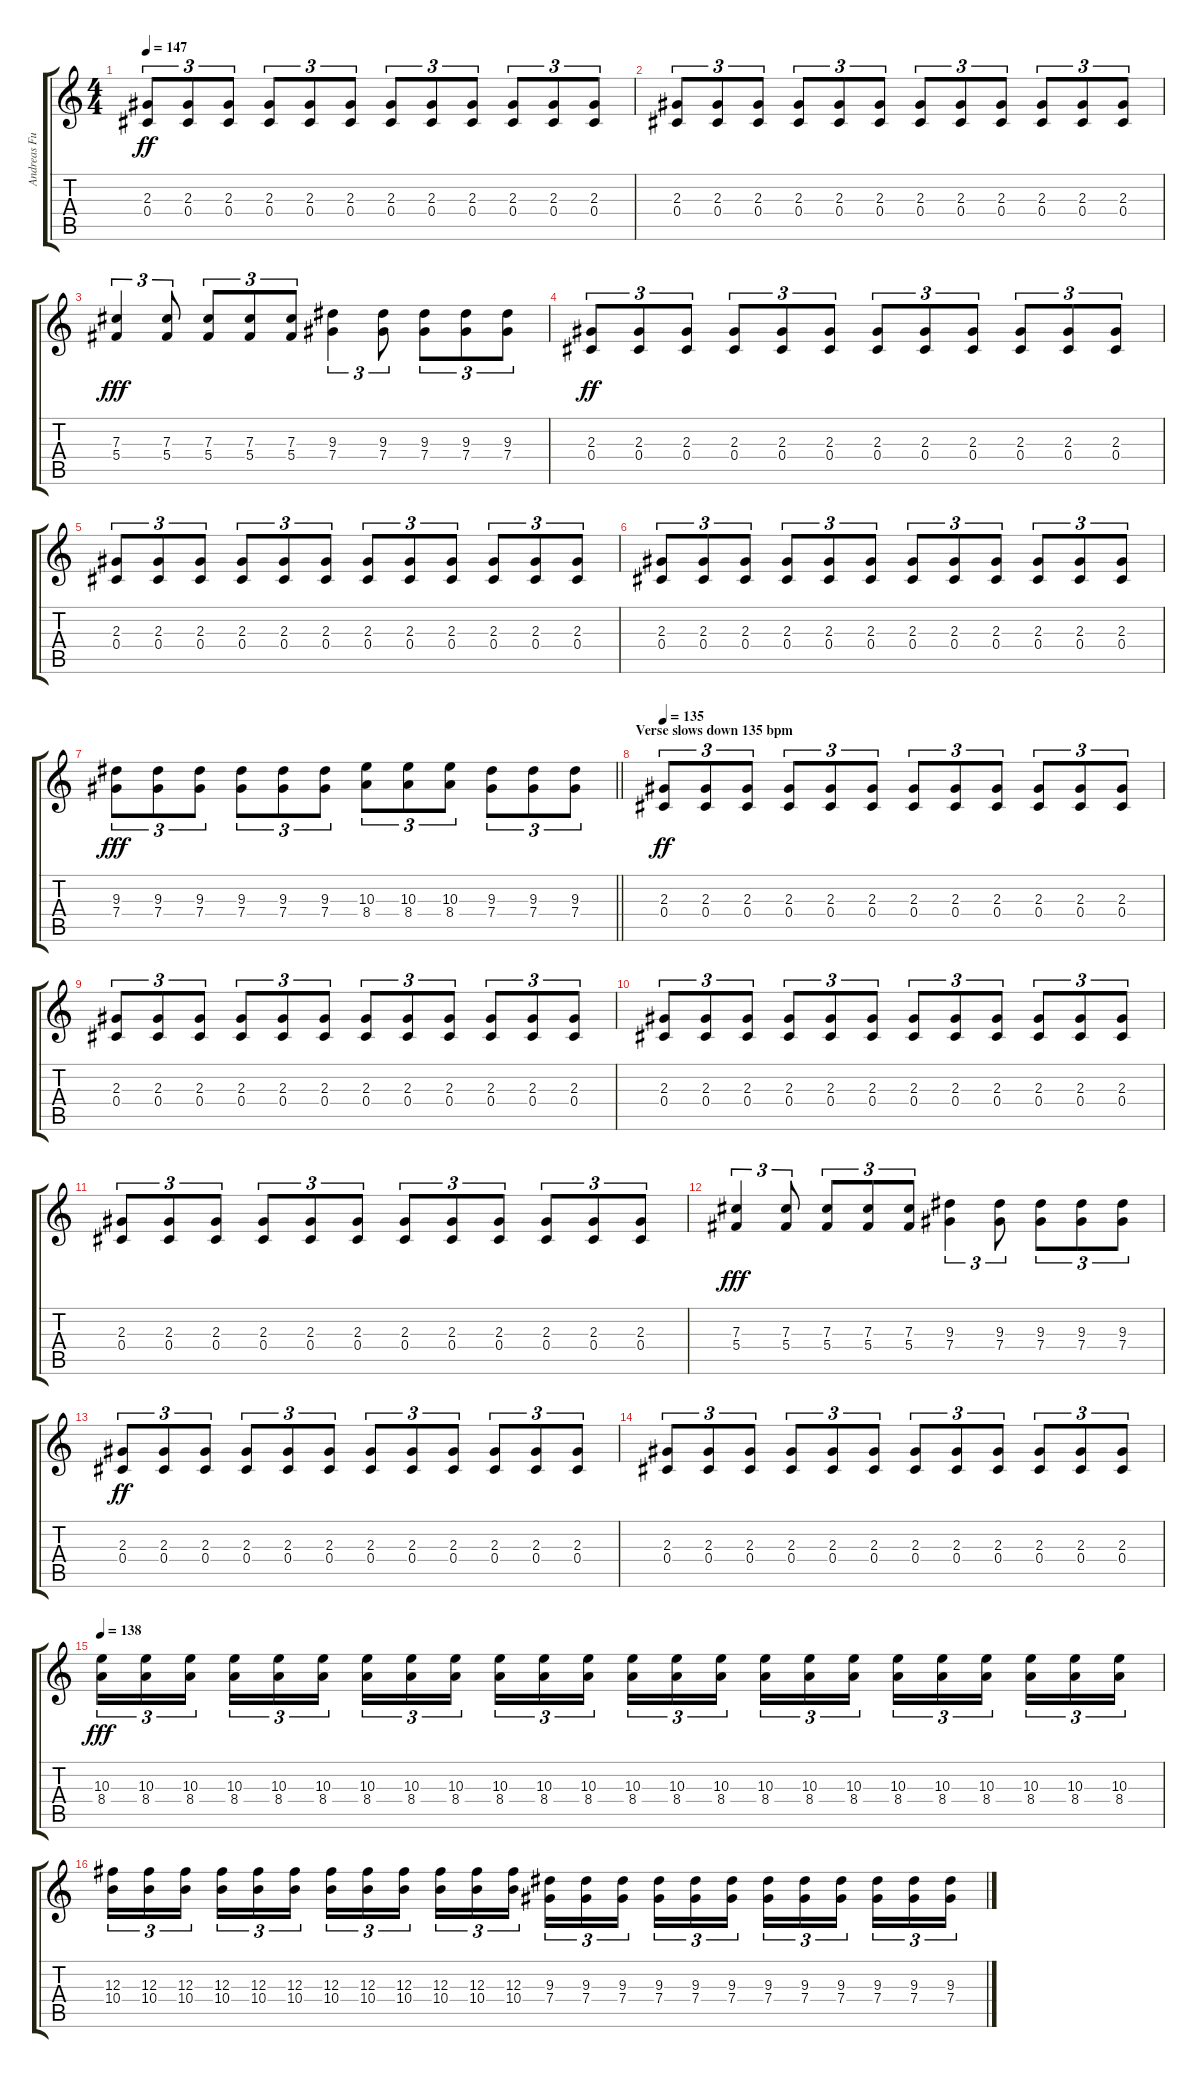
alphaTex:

\track ("Andreas Fullmestad (D# Tuning)" "Andreas Fu") {instrument distortionguitar}
\staff {score tabs}
\tuning (Eb4 Bb3 Gb3 Db3 Ab2 Eb2) {hide}
\ts (4 4)
\tempo 147
\clef g2
\ks c
(2.3 0.4).8{tu (3 2) dy ff} (2.3 0.4).8{tu (3 2)} (2.3 0.4).8{tu (3 2)} (2.3 0.4).8{tu (3 2)} (2.3 0.4).8{tu (3 2)} (2.3 0.4).8{tu (3 2)} (2.3 0.4).8{tu (3 2)} (2.3 0.4).8{tu (3 2)} (2.3 0.4).8{tu (3 2)} (2.3 0.4).8{tu (3 2)} (2.3 0.4).8{tu (3 2)} (2.3 0.4).8{tu (3 2)} |
(2.3 0.4).8{tu (3 2)} (2.3 0.4).8{tu (3 2)} (2.3 0.4).8{tu (3 2)} (2.3 0.4).8{tu (3 2)} (2.3 0.4).8{tu (3 2)} (2.3 0.4).8{tu (3 2)} (2.3 0.4).8{tu (3 2)} (2.3 0.4).8{tu (3 2)} (2.3 0.4).8{tu (3 2)} (2.3 0.4).8{tu (3 2)} (2.3 0.4).8{tu (3 2)} (2.3 0.4).8{tu (3 2)} |
(7.3 5.4).4{tu (3 2) dy fff} (7.3 5.4).8{tu (3 2)} (7.3 5.4).8{tu (3 2)} (7.3 5.4).8{tu (3 2)} (7.3 5.4).8{tu (3 2)} (9.3 7.4).4{tu (3 2)} (9.3 7.4).8{tu (3 2)} (9.3 7.4).8{tu (3 2)} (9.3 7.4).8{tu (3 2)} (9.3 7.4).8{tu (3 2)} |
(2.3 0.4).8{tu (3 2) dy ff} (2.3 0.4).8{tu (3 2)} (2.3 0.4).8{tu (3 2)} (2.3 0.4).8{tu (3 2)} (2.3 0.4).8{tu (3 2)} (2.3 0.4).8{tu (3 2)} (2.3 0.4).8{tu (3 2)} (2.3 0.4).8{tu (3 2)} (2.3 0.4).8{tu (3 2)} (2.3 0.4).8{tu (3 2)} (2.3 0.4).8{tu (3 2)} (2.3 0.4).8{tu (3 2)} |
(2.3 0.4).8{tu (3 2)} (2.3 0.4).8{tu (3 2)} (2.3 0.4).8{tu (3 2)} (2.3 0.4).8{tu (3 2)} (2.3 0.4).8{tu (3 2)} (2.3 0.4).8{tu (3 2)} (2.3 0.4).8{tu (3 2)} (2.3 0.4).8{tu (3 2)} (2.3 0.4).8{tu (3 2)} (2.3 0.4).8{tu (3 2)} (2.3 0.4).8{tu (3 2)} (2.3 0.4).8{tu (3 2)} |
(2.3 0.4).8{tu (3 2)} (2.3 0.4).8{tu (3 2)} (2.3 0.4).8{tu (3 2)} (2.3 0.4).8{tu (3 2)} (2.3 0.4).8{tu (3 2)} (2.3 0.4).8{tu (3 2)} (2.3 0.4).8{tu (3 2)} (2.3 0.4).8{tu (3 2)} (2.3 0.4).8{tu (3 2)} (2.3 0.4).8{tu (3 2)} (2.3 0.4).8{tu (3 2)} (2.3 0.4).8{tu (3 2)} |
\barLineRight lightlight
(9.3 7.4).8{tu (3 2) dy fff} (9.3 7.4).8{tu (3 2)} (9.3 7.4).8{tu (3 2)} (9.3 7.4).8{tu (3 2)} (9.3 7.4).8{tu (3 2)} (9.3 7.4).8{tu (3 2)} (10.3 8.4).8{tu (3 2)} (10.3 8.4).8{tu (3 2)} (10.3 8.4).8{tu (3 2)} (9.3 7.4).8{tu (3 2)} (9.3 7.4).8{tu (3 2)} (9.3 7.4).8{tu (3 2)} |
\section ("" "Verse slows down 135 bpm")
\tempo 135
(2.3 0.4).8{tu (3 2) dy ff} (2.3 0.4).8{tu (3 2)} (2.3 0.4).8{tu (3 2)} (2.3 0.4).8{tu (3 2)} (2.3 0.4).8{tu (3 2)} (2.3 0.4).8{tu (3 2)} (2.3 0.4).8{tu (3 2)} (2.3 0.4).8{tu (3 2)} (2.3 0.4).8{tu (3 2)} (2.3 0.4).8{tu (3 2)} (2.3 0.4).8{tu (3 2)} (2.3 0.4).8{tu (3 2)} |
(2.3 0.4).8{tu (3 2)} (2.3 0.4).8{tu (3 2)} (2.3 0.4).8{tu (3 2)} (2.3 0.4).8{tu (3 2)} (2.3 0.4).8{tu (3 2)} (2.3 0.4).8{tu (3 2)} (2.3 0.4).8{tu (3 2)} (2.3 0.4).8{tu (3 2)} (2.3 0.4).8{tu (3 2)} (2.3 0.4).8{tu (3 2)} (2.3 0.4).8{tu (3 2)} (2.3 0.4).8{tu (3 2)} |
(2.3 0.4).8{tu (3 2)} (2.3 0.4).8{tu (3 2)} (2.3 0.4).8{tu (3 2)} (2.3 0.4).8{tu (3 2)} (2.3 0.4).8{tu (3 2)} (2.3 0.4).8{tu (3 2)} (2.3 0.4).8{tu (3 2)} (2.3 0.4).8{tu (3 2)} (2.3 0.4).8{tu (3 2)} (2.3 0.4).8{tu (3 2)} (2.3 0.4).8{tu (3 2)} (2.3 0.4).8{tu (3 2)} |
(2.3 0.4).8{tu (3 2)} (2.3 0.4).8{tu (3 2)} (2.3 0.4).8{tu (3 2)} (2.3 0.4).8{tu (3 2)} (2.3 0.4).8{tu (3 2)} (2.3 0.4).8{tu (3 2)} (2.3 0.4).8{tu (3 2)} (2.3 0.4).8{tu (3 2)} (2.3 0.4).8{tu (3 2)} (2.3 0.4).8{tu (3 2)} (2.3 0.4).8{tu (3 2)} (2.3 0.4).8{tu (3 2)} |
(7.3 5.4).4{tu (3 2) dy fff} (7.3 5.4).8{tu (3 2)} (7.3 5.4).8{tu (3 2)} (7.3 5.4).8{tu (3 2)} (7.3 5.4).8{tu (3 2)} (9.3 7.4).4{tu (3 2)} (9.3 7.4).8{tu (3 2)} (9.3 7.4).8{tu (3 2)} (9.3 7.4).8{tu (3 2)} (9.3 7.4).8{tu (3 2)} |
(2.3 0.4).8{tu (3 2) dy ff} (2.3 0.4).8{tu (3 2)} (2.3 0.4).8{tu (3 2)} (2.3 0.4).8{tu (3 2)} (2.3 0.4).8{tu (3 2)} (2.3 0.4).8{tu (3 2)} (2.3 0.4).8{tu (3 2)} (2.3 0.4).8{tu (3 2)} (2.3 0.4).8{tu (3 2)} (2.3 0.4).8{tu (3 2)} (2.3 0.4).8{tu (3 2)} (2.3 0.4).8{tu (3 2)} |
(2.3 0.4).8{tu (3 2)} (2.3 0.4).8{tu (3 2)} (2.3 0.4).8{tu (3 2)} (2.3 0.4).8{tu (3 2)} (2.3 0.4).8{tu (3 2)} (2.3 0.4).8{tu (3 2)} (2.3 0.4).8{tu (3 2)} (2.3 0.4).8{tu (3 2)} (2.3 0.4).8{tu (3 2)} (2.3 0.4).8{tu (3 2)} (2.3 0.4).8{tu (3 2)} (2.3 0.4).8{tu (3 2)} |
\tempo 138
(10.3 8.4).16{tu (3 2) dy fff} (10.3 8.4).16{tu (3 2)} (10.3 8.4).16{tu (3 2) beam splitsecondary} (10.3 8.4).16{tu (3 2)} (10.3 8.4).16{tu (3 2)} (10.3 8.4).16{tu (3 2)} (10.3 8.4).16{tu (3 2)} (10.3 8.4).16{tu (3 2)} (10.3 8.4).16{tu (3 2) beam splitsecondary} (10.3 8.4).16{tu (3 2)} (10.3 8.4).16{tu (3 2)} (10.3 8.4).16{tu (3 2)} (10.3 8.4).16{tu (3 2)} (10.3 8.4).16{tu (3 2)} (10.3 8.4).16{tu (3 2) beam splitsecondary} (10.3 8.4).16{tu (3 2)} (10.3 8.4).16{tu (3 2)} (10.3 8.4).16{tu (3 2)} (10.3 8.4).16{tu (3 2)} (10.3 8.4).16{tu (3 2)} (10.3 8.4).16{tu (3 2) beam splitsecondary} (10.3 8.4).16{tu (3 2)} (10.3 8.4).16{tu (3 2)} (10.3 8.4).16{tu (3 2)} |
(12.3 10.4).16{tu (3 2)} (12.3 10.4).16{tu (3 2)} (12.3 10.4).16{tu (3 2) beam splitsecondary} (12.3 10.4).16{tu (3 2)} (12.3 10.4).16{tu (3 2)} (12.3 10.4).16{tu (3 2)} (12.3 10.4).16{tu (3 2)} (12.3 10.4).16{tu (3 2)} (12.3 10.4).16{tu (3 2) beam splitsecondary} (12.3 10.4).16{tu (3 2)} (12.3 10.4).16{tu (3 2)} (12.3 10.4).16{tu (3 2)} (9.3 7.4).16{tu (3 2)} (9.3 7.4).16{tu (3 2)} (9.3 7.4).16{tu (3 2) beam splitsecondary} (9.3 7.4).16{tu (3 2)} (9.3 7.4).16{tu (3 2)} (9.3 7.4).16{tu (3 2)} (9.3 7.4).16{tu (3 2)} (9.3 7.4).16{tu (3 2)} (9.3 7.4).16{tu (3 2) beam splitsecondary} (9.3 7.4).16{tu (3 2)} (9.3 7.4).16{tu (3 2)} (9.3 7.4).16{tu (3 2)}
